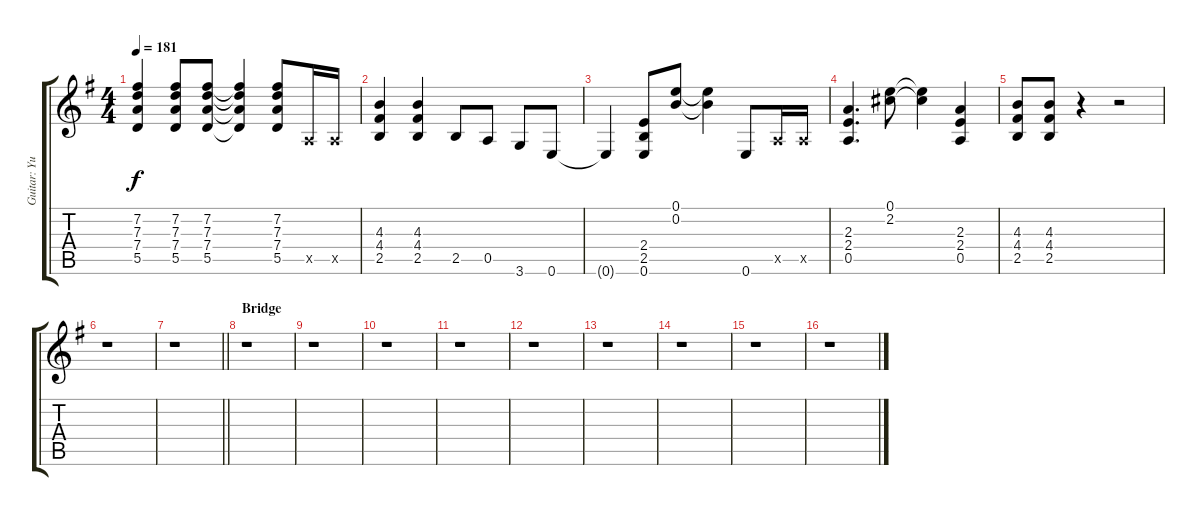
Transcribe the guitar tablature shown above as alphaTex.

\track ("Guitar: Yui Hirasawa" "Guitar: Yu") {instrument overdrivenguitar}
\staff {score tabs}
\tuning (E4 B3 G3 D3 A2 E2) {hide}
\ts (4 4)
\tempo 181
\clef g2
\ks g
(7.2 7.3 7.4 5.5).4{dy f} (7.2 7.3 7.4 5.5).8 (7.2 7.3 7.4 5.5).8 (7.2{t} 7.3{t} 7.4{t} 5.5{t}).4 (7.2 7.3 7.4 5.5).8 0.5{x}.16 0.5{x}.16 |
(4.3 4.4 2.5).4 (4.3 4.4 2.5).4 2.5.8 0.5.8 3.6.8 0.6.8 |
0.6{t}.4 (2.4 2.5 0.6).8 (0.1 0.2).8 (0.1{t} 0.2{t}).4 0.6.8 0.5{x}.16 0.5{x}.16 |
(2.3 2.4 0.5).4{d} (0.1 2.2).8 (0.1{t} 2.2{t}).4 (2.3 2.4 0.5).4 |
(4.3 4.4 2.5).8 (4.3 4.4 2.5).8 r.4 r.2 |
r.1 |
\barLineRight lightlight
r.1 |
\section ("" "Bridge")
r.1 |
r.1 |
r.1 |
r.1 |
r.1 |
r.1 |
r.1 |
r.1 |
r.1
